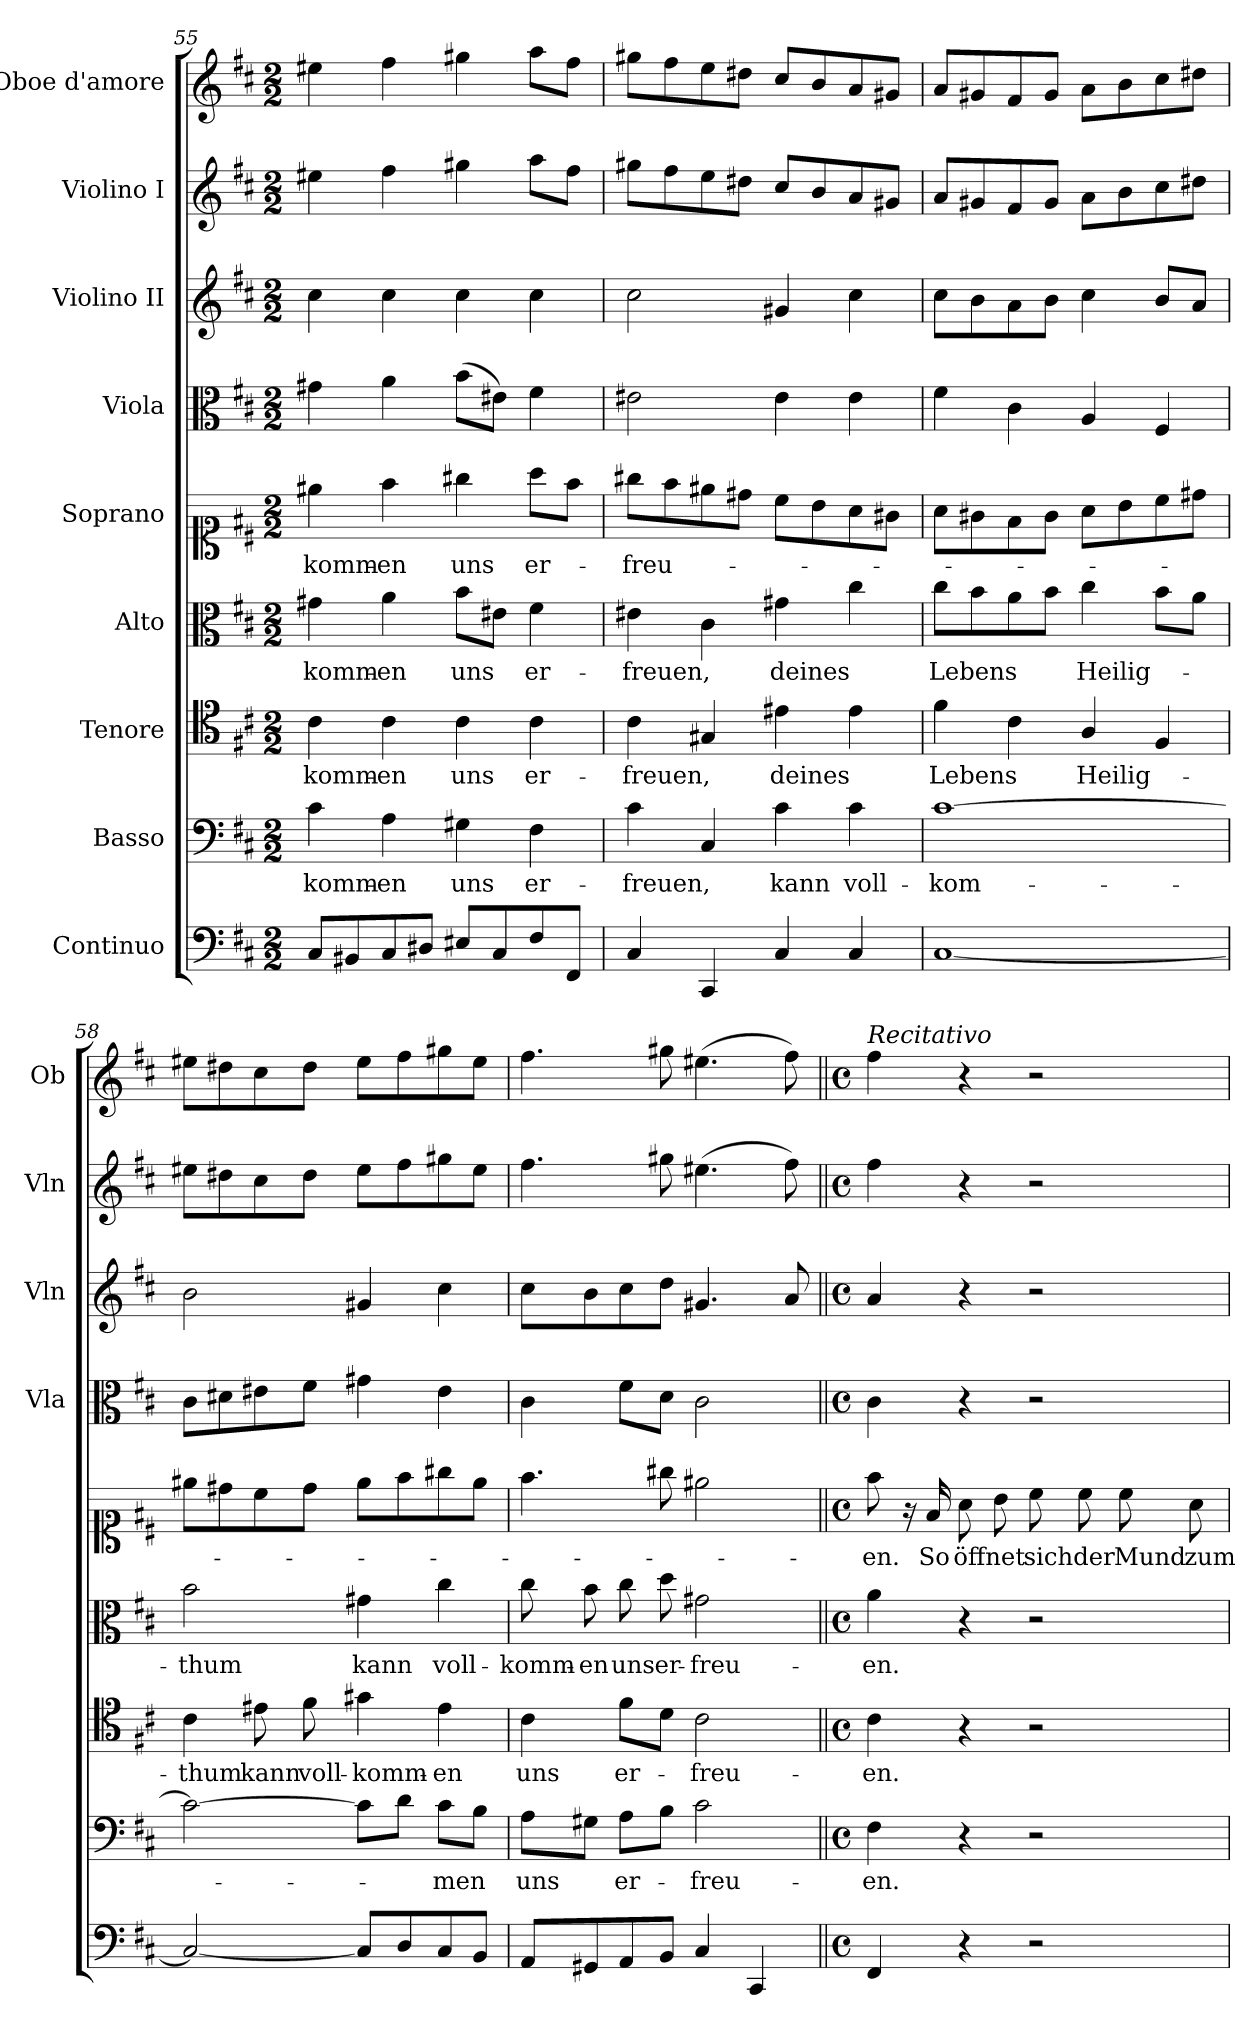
**kern	**kern	**text	**kern	**text	**kern	**text	**kern	**text	**kern	**kern	**kern	**kern
*part9	*part8	*part8	*part7	*part7	*part6	*part6	*part5	*part5	*part4	*part3	*part2	*part1
*staff9	*staff8	*staff8	*staff7	*staff7	*staff6	*staff6	*staff5	*staff5	*staff4	*staff3	*staff2	*staff1
*I"Continuo	*I"Basso	*	*I"Tenore	*	*I"Alto	*	*I"Soprano	*	*I"Viola	*I"Violino II	*I"Violino I	*I"Oboe d'amore
*	*	*	*	*	*	*	*	*	*I'Vla	*I'Vln	*I'Vln	*I'Ob
*clefF4	*clefF4	*	*clefC4	*	*clefC3	*	*clefC1	*	*clefC3	*clefG2	*clefG2	*clefG2
*k[f#c#]	*k[f#c#]	*	*k[f#c#]	*	*k[f#c#]	*	*k[f#c#]	*	*k[f#c#]	*k[f#c#]	*k[f#c#]	*k[f#c#]
*M2/2	*M2/2	*	*M2/2	*	*M2/2	*	*M2/2	*	*M2/2	*M2/2	*M2/2	*M2/2
=55	=55	=55	=55	=55	=55	=55	=55	=55	=55	=55	=55	=55
!	!	!LO:LY:b	!	!LO:LY:b	!	!LO:LY:b	!	!LO:LY:b	!	!	!	!
8C#/L	4c#\	komm-	4c#\	komm-	4g#X\	komm-	4ee#X\	-komm-	4g#X\	4cc#\	4ee#X\	4ee#X\
8BB#X/	.	.	.	.	.	.	.	.	.	.	.	.
!	!	!LO:LY:b	!	!LO:LY:b	!	!LO:LY:b	!	!LO:LY:b	!	!	!	!
8C#/	4A\	-en	4c#\	-en	4a\	-en	4ff#\	-en	4a\	4cc#\	4ff#\	4ff#\
8D#X/J	.	.	.	.	.	.	.	.	.	.	.	.
!	!	!LO:LY:b	!	!LO:LY:b	!	!LO:LY:b	!	!LO:LY:b	!	!	!	!
8E#X/L	4G#X\	uns	4c#\	uns	8b\L	uns	4gg#X\	uns	(8b\L	4cc#\	4gg#X\	4gg#X\
8C#/	.	.	.	.	8e#X\J	.	.	.	8e#X\J)	.	.	.
!	!	!LO:LY:b	!	!LO:LY:b	!	!LO:LY:b	!	!LO:LY:b	!	!	!	!
8F#/	4F#\	er-	4c#\	er-	4f#\	er-	8aa\L	er-	4f#\	4cc#\	8aa\L	8aa\L
8FF#/J	.	.	.	.	.	.	8ff#\J	.	.	.	8ff#\J	8ff#\J
=56	=56	=56	=56	=56	=56	=56	=56	=56	=56	=56	=56	=56
!	!	!LO:LY:b	!	!LO:LY:b	!	!LO:LY:b	!	!LO:LY:b	!	!	!	!
4C#/	4c#\	-freuen,	4c#\	-freuen,	4e#X\	-freuen,	8gg#X\L	-freu-	2e#X\	2cc#\	8gg#X\L	8gg#X\L
.	.	.	.	.	.	.	8ff#\	.	.	.	8ff#\	8ff#\
4CC#/	4C#/	.	4G#X/	.	4c#\	.	8ee#X\	.	.	.	8ee\	8ee\
.	.	.	.	.	.	.	8dd#X\J	.	.	.	8dd#X\J	8dd#X\J
!	!	!LO:LY:b	!	!LO:LY:b	!	!LO:LY:b	!	!	!	!	!	!
4C#/	4c#\	kann	4e#X\	deines	4g#X\	deines	8cc#\L	.	4e#\	4g#X/	8cc#/L	8cc#/L
.	.	.	.	.	.	.	8b\	.	.	.	8b/	8b/
!	!	!LO:LY:b	!	!	!	!	!	!	!	!	!	!
4C#/	4c#\	voll-	4e#\	.	4cc#\	.	8a\	.	4e#\	4cc#\	8a/	8a/
.	.	.	.	.	.	.	8g#X\J	.	.	.	8g#X/J	8g#X/J
!!LO:PB:g=z
=57	=57	=57	=57	=57	=57	=57	=57	=57	=57	=57	=57	=57
!	!	!LO:LY:b	!	!LO:LY:b	!	!LO:LY:b	!	!	!	!	!	!
[1C#	[1c#	-kom-	4f#\	Lebens	8cc#\L	Lebens	8a\L	.	4f#\	8cc#\L	8a/L	8a/L
.	.	.	.	.	8b\	.	8g#X\	.	.	8b\	8g#X/	8g#X/
.	.	.	4c#\	.	8a\	.	8f#\	.	4c#\	8a\	8f#/	8f#/
.	.	.	.	.	8b\J	.	8g#\J	.	.	8b\J	8g#/J	8g#/J
!	!	!	!	!LO:LY:b	!	!LO:LY:b	!	!	!	!	!	!
.	.	.	4A/	Heilig-	4cc#\	Heilig-	8a\L	.	4A/	4cc#\	8a\L	8a\L
.	.	.	.	.	.	.	8b\	.	.	.	8b\	8b\
.	.	.	4F#/	.	8b\L	.	8cc#\	.	4F#/	8b/L	8cc#\	8cc#\
.	.	.	.	.	8a\J	.	8dd#X\J	.	.	8a/J	8dd#X\J	8dd#X\J
=58	=58	=58	=58	=58	=58	=58	=58	=58	=58	=58	=58	=58
!	!	!	!	!LO:LY:b	!	!LO:LY:b	!	!	!	!	!	!
2C#/_	2c#\_	.	4c#\	thum	2b\	thum	8ee#X\L	.	8c#\L	2b\	8ee#X\L	8ee#X\L
.	.	.	.	.	.	.	8dd#X\	.	8d#X\	.	8dd#X\	8dd#X\
!	!	!	!	!LO:LY:b	!	!	!	!	!	!	!	!
.	.	.	8e#X\	kann	.	.	8cc#\	.	8e#X\	.	8cc#\	8cc#\
!	!	!	!	!LO:LY:b	!	!	!	!	!	!	!	!
.	.	.	8f#\	voll-	.	.	8dd#\J	.	8f#\J	.	8dd#\J	8dd#\J
!	!	!	!	!LO:LY:b	!	!LO:LY:b	!	!	!	!	!	!
8C#/L]	8c#\L]	.	4g#X\	komm-	4g#X\	kann	8ee#\L	.	4g#X\	4g#X/	8ee#\L	8ee#\L
8D/	8d\J	.	.	.	.	.	8ff#\	.	.	.	8ff#\	8ff#\
!	!	!LO:LY:b	!	!LO:LY:b	!	!LO:LY:b	!	!	!	!	!	!
8C#/	8c#\L	men	4e#\	-en	4cc#\	voll-	8gg#X\	.	4e#\	4cc#\	8gg#X\	8gg#X\
8BB/J	8B\J	.	.	.	.	.	8ee#\J	.	.	.	8ee#\J	8ee#\J
=59	=59	=59	=59	=59	=59	=59	=59	=59	=59	=59	=59	=59
!	!	!LO:LY:b	!	!LO:LY:b	!	!LO:LY:b	!	!	!	!	!	!
8AA/L	8A\L	uns	4c#\	uns	8cc#\	komm-	4.ff#\	.	4c#\	8cc#\L	4.ff#\	4.ff#\
!	!	!	!	!	!	!LO:LY:b	!	!	!	!	!	!
8GG#X/	8G#X\J	.	.	.	8b\	-en	.	.	.	8b\	.	.
!	!	!LO:LY:b	!	!LO:LY:b	!	!LO:LY:b	!	!	!	!	!	!
8AA/	8A\L	er-	8f#\L	er-	8cc#\	uns	.	.	8f#\L	8cc#\	.	.
!	!	!	!	!	!	!LO:LY:b	!	!	!	!	!	!
8BB/J	8B\J	.	8d\J	.	8dd\	er-	8gg#X\	.	8d\J	8dd\J	8gg#X\	8gg#X\
!	!	!LO:LY:b	!	!LO:LY:b	!	!LO:LY:b	!	!	!	!	!	!
4C#/	2c#\	freu-	2c#\	freu-	2g#X\	freu-	2ee#X\	.	2c#\	4.g#X/	(4.ee#X\	(4.ee#X\
4CC#/	.	.	.	.	.	.	.	.	.	.	.	.
.	.	.	.	.	.	.	.	.	.	8a/	8ff#\)	8ff#\)
!!LO:PB:g=z
=60||	=60||	=60||	=60||	=60||	=60||	=60||	=60||	=60||	=60||	=60||	=60||	=60||
*M4/4	*M4/4	*	*M4/4	*	*M4/4	*	*M4/4	*	*M4/4	*M4/4	*M4/4	*M4/4
*met(c)	*met(c)	*	*met(c)	*	*met(c)	*	*met(c)	*	*met(c)	*met(c)	*met(c)	*met(c)
!	!	!	!	!	!	!	!	!	!	!	!	!LO:TX:a:i:t=Recitativo
!	!	!LO:LY:b	!	!LO:LY:b	!	!LO:LY:b	!	!LO:LY:b	!	!	!	!
4FF#/	4F#\	-en.	4c#\	-en.	4a\	-en.	8ff#\	-en.	4c#\	4a/	4ff#\	4ff#\
.	.	.	.	.	.	.	16r	.	.	.	.	.
!	!	!	!	!	!	!	!	!LO:LY:b	!	!	!	!
.	.	.	.	.	.	.	16f#/	So	.	.	.	.
!	!	!	!	!	!	!	!	!LO:LY:b	!	!	!	!
4r	4r	.	4r	.	4r	.	8a\	öffnet	4r	4r	4r	4r
.	.	.	.	.	.	.	8b\	.	.	.	.	.
!	!	!	!	!	!	!	!	!LO:LY:b	!	!	!	!
2r	2r	.	2r	.	2r	.	8cc#\	sich	2r	2r	2r	2r
!	!	!	!	!	!	!	!	!LO:LY:b	!	!	!	!
.	.	.	.	.	.	.	8cc#\	der	.	.	.	.
!	!	!	!	!	!	!	!	!LO:LY:b	!	!	!	!
.	.	.	.	.	.	.	8cc#\	Mund	.	.	.	.
!	!	!	!	!	!	!	!	!LO:LY:b	!	!	!	!
.	.	.	.	.	.	.	8a\	zum	.	.	.	.
=	=	=	=	=	=	=	=	=	=	=	=	=
*-	*-	*-	*-	*-	*-	*-	*-	*-	*-	*-	*-	*-
